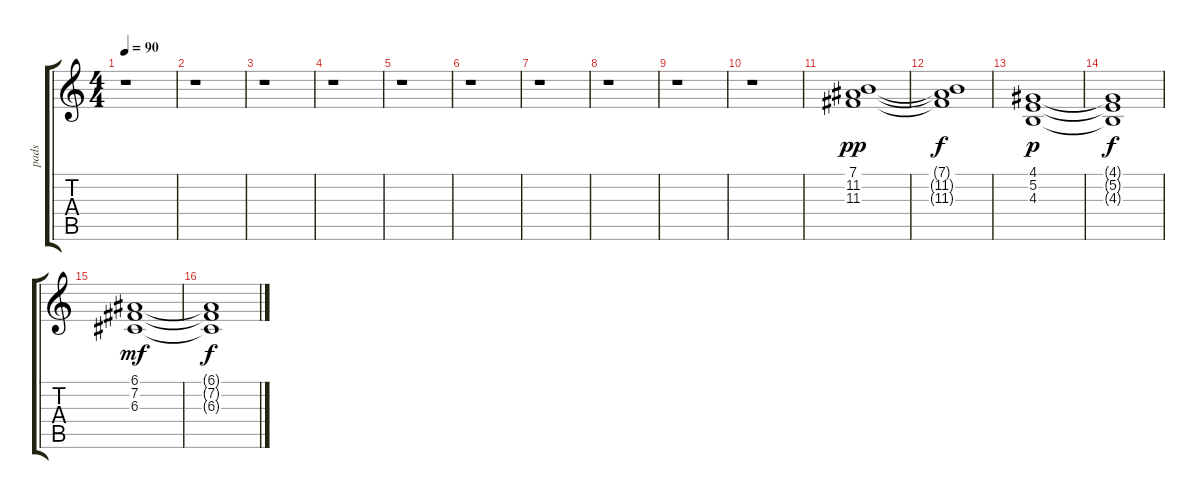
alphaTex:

\track ("pads" "pads") {instrument synthstrings1}
\staff {score tabs}
\tuning (E4 B3 G3 D3 A2 E2) {hide}
\ts (4 4)
\tempo 90
\clef g2
\ks c
r.1{dy pp} |
r.1 |
r.1 |
r.1 |
r.1 |
r.1 |
r.1 |
r.1 |
r.1 |
r.1 |
(7.1 11.2 11.3).1 |
(7.1{t} 11.2{t} 11.3{t}).1{dy f} |
(4.1 5.2 4.3).1{dy p} |
(4.1{t} 5.2{t} 4.3{t}).1{dy f} |
(6.1 7.2 6.3).1{dy mf} |
(6.1{t} 7.2{t} 6.3{t}).1{dy f}
